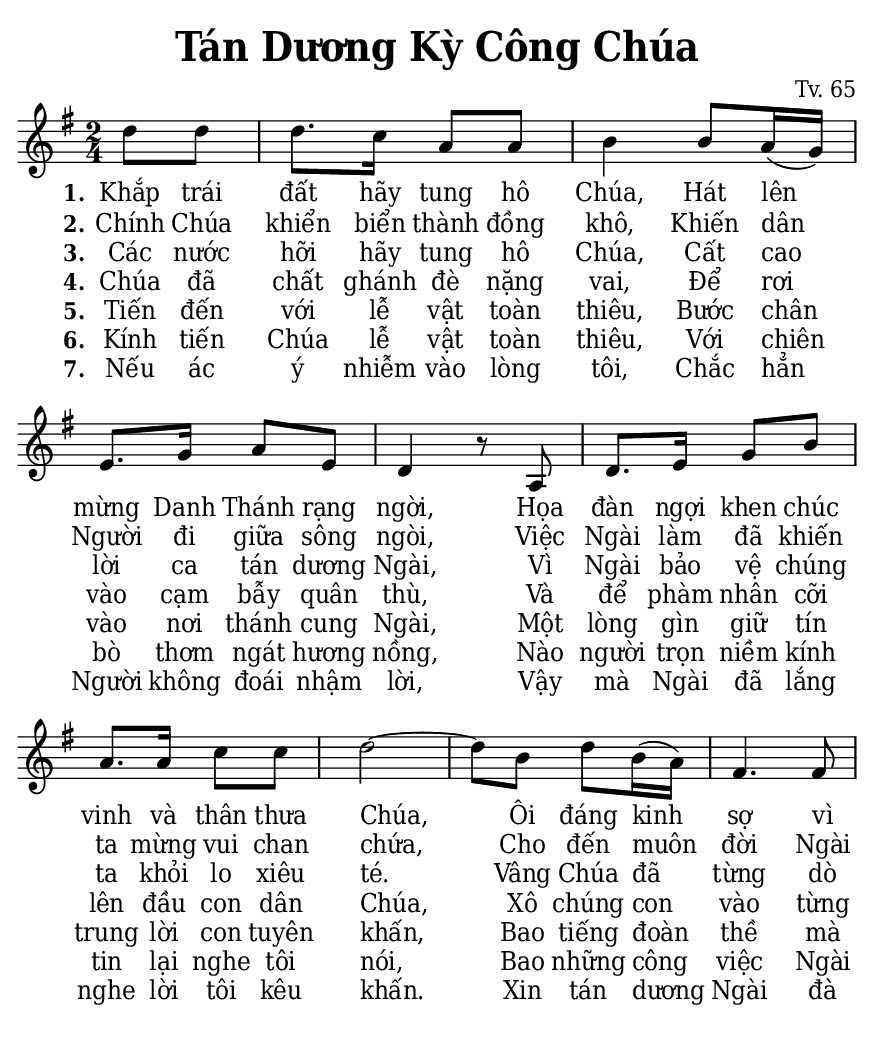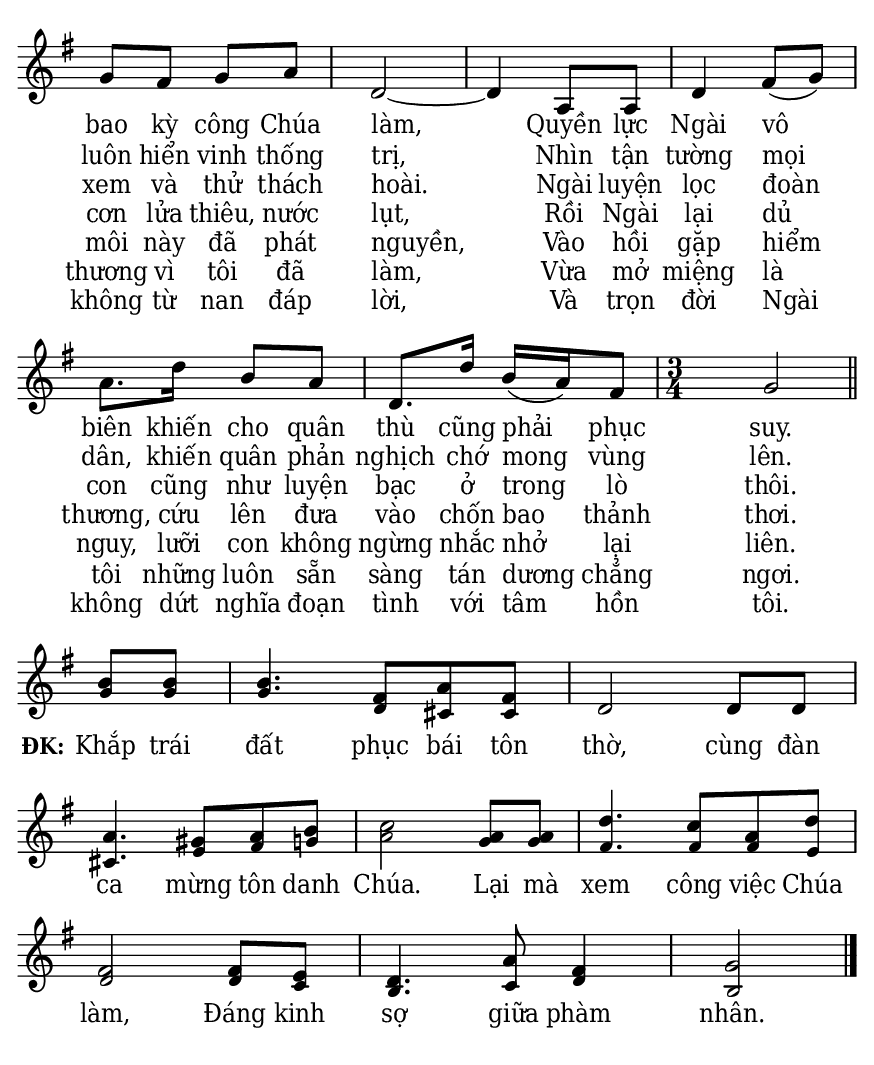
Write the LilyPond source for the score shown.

% Cài đặt chung\
\version "2.22.1"
\include "english.ly"

\header {
  title = \markup { \fontsize #1 "Tán Dương Kỳ Công Chúa" }
  composer = "Tv. 65"
  %arranger = "Lm. Kim Long"
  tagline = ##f
}

% Nhạc phiên khúc
nhacPhienKhucSop = \relative c'' {
  \partial 4 d8 d |
  d8. c16 a8 a |
  b4 b8 a16 (g) |
  e8. g16 a8 e |
  d4 r8 a |
  d8. e16 g8 b |
  a8. a16 c8 c |
  d2 ~ |
  d8 b d b16 (a) |
  fs4. fs8 |
  g8 fs g a |
  d,2 ~ |
  d4 a8 a |
  d4 fs8 (g) |
  a8. d16 b8 a |
  d,8. d'16 b (a) fs8 |
  
  \time 3/4
  g2 \bar "||"
  
  b8 b |
  b4. fs8 a fs |
  d2 d8 d |
  a'4. gs8 a b |
  c2 a8 a |
  d4. c8 a d |
  fs,2 fs8 e |
  d4. a'8 fs4 |
  g2 \bar "|."
}

nhacPhienKhucAlto = \relative c'' {
  r4 |
  R2*15
  
  \time 3/4
  r2
  g8 g |
  g4. d8 cs cs |
  d2 d8 d |
  cs4. e8 fs g |
  a2 g8 g |
  fs4. fs8 fs e |
  d2 d8 c |
  b4. c8 d4 |
  b2
}

% Lời phiên khúc
loiPhienKhucSop = \lyrics {
  <<
    {
      \set stanza = "1."
      Khắp trái đất hãy tung hô Chúa,
      Hát lên mừng Danh Thánh rạng ngời,
      Họa đàn ngợi khen chúc vinh
      và thân thưa Chúa,
      Ôi đáng kinh sợ vì bao kỳ công Chúa làm,
      Quyền lực Ngài vô biên
      khiến cho quân thù cũng phải phục suy.
    }
    \new Lyrics {
	    \set associatedVoice = "beSop"
	    \set stanza = "2."
	    Chính Chúa khiển biển thành đồng khô,
	    Khiến dân Người đi giữa sông ngòi,
	    Việc Ngài làm đã khiến ta mừng vui chan chứa,
	    Cho đến muôn đời Ngài luôn hiển vinh thống trị,
	    Nhìn tận tường mọi dân,
	    khiến quân phản nghịch chớ mong vùng lên.
    }
    \new Lyrics {
	    \set associatedVoice = "beSop"
	    \set stanza = "3."
	    Các nước hỡi hãy tung hô Chúa,
	    Cất cao lời ca tán dương Ngài,
	    Vì Ngài bảo vệ chúng ta khỏi lo xiêu té.
	    Vâng Chúa đã từng dò xem và thử thách hoài.
	    Ngài luyện lọc đoàn con
	    cũng như luyện bạc ở trong lò thôi.
    }
    \new Lyrics {
	    \set associatedVoice = "beSop"
	    \set stanza = "4."
	    Chúa đã chất ghánh đè nặng vai,
	    Để rơi vào cạm bẫy quân thù,
	    Và để phàm nhân cỡi lên đầu con dân Chúa,
	    Xô chúng con vào từng cơn lửa thiêu, nước lụt,
	    Rồi Ngài lại dủ thương,
	    cứu lên đưa vào chốn bao thảnh thơi.
    }
    \new Lyrics {
	    \set associatedVoice = "beSop"
	    \set stanza = "5."
	    Tiến đến với lễ vật toàn thiêu,
	    Bước chân vào nơi thánh cung Ngài,
	    Một lòng gìn giữ tín trung lời con tuyên khấn,
	    Bao tiếng đoàn thề mà môi này đã phát nguyền,
	    Vào hồi gặp hiểm nguy,
	    lưỡi con không ngừng nhắc nhở lại liên.
    }
    \new Lyrics {
	    \set associatedVoice = "beSop"
	    \set stanza = "6."
	    Kính tiến Chúa lễ vật toàn thiêu,
	    Với chiên bò thơm ngát hương nồng,
	    Nào người trọn niềm kính tin lại nghe tôi nói,
	    Bao những công việc Ngài thương vì tôi đã làm,
	    Vừa mở miệng là tôi
	    những luôn sẵn sàng tán dương chẳng ngơi.
    }
    \new Lyrics {
	    \set associatedVoice = "beSop"
	    \set stanza = "7."
	    Nếu ác ý nhiễm vào lòng tôi,
	    Chắc hẳn Người không đoái nhậm lời,
	    Vậy mà Ngài đã lắng nghe lời tôi kêu khấn.
	    Xin tán dương Ngài đà không từ nan đáp lời,
	    Và trọn đời
	    Ngài không dứt nghĩa đoạn tình với tâm hồn tôi.
    }
  >>
  \set stanza = "ĐK:"
  Khắp trái đất phục bái tôn thờ,
  cùng đàn ca mừng tôn danh Chúa.
  Lại mà xem công việc Chúa làm,
  Đáng kinh sợ giữa phàm nhân.
}

% Dàn trang
\paper {
  #(set-paper-size "a5")
  top-margin = 3\mm
  bottom-margin = 3\mm
  left-margin = 3\mm
  right-margin = 3\mm
  indent = #0
  #(define fonts
	 (make-pango-font-tree "Deja Vu Serif Condensed"
	 		       "Deja Vu Serif Condensed"
			       "Deja Vu Serif Condensed"
			       (/ 20 20)))
  print-page-number = ##f
  system-system-spacing = #'((basic-distance . 0.1)
                             (padding . 3))
  ragged-bottom = ##t
}

TongNhip = {
  \key g \major \time 2/4
  \set Timing.beamExceptions = #'()
  \set Timing.baseMoment = #(ly:make-moment 1/4)
}

% Đổi kích thước nốt cho bè phụ
notBePhu =
#(define-music-function (font-size music) (number? ly:music?)
   (for-some-music
     (lambda (m)
       (if (music-is-of-type? m 'rhythmic-event)
           (begin
             (set! (ly:music-property m 'tweaks)
                   (cons `(font-size . ,font-size)
                         (ly:music-property m 'tweaks)))
             #t)
           #f))
     music)
   music)

\score {
  \new ChoirStaff <<
    \new Staff \with {
        \consists "Merge_rests_engraver"
        printPartCombineTexts = ##f
      }
      <<
      \new Voice \TongNhip \partCombine 
        \nhacPhienKhucSop
        \notBePhu -1 { \nhacPhienKhucAlto }
      \new NullVoice = beSop \nhacPhienKhucSop
      \new Lyrics \lyricsto beSop \loiPhienKhucSop
      >>
  >>
  \layout {
    %\override Staff.TimeSignature.transparent = ##t
    \override Lyrics.LyricSpace.minimum-distance = #0.6
    \override Score.BarNumber.break-visibility = ##(#f #f #f)
    \override Score.SpacingSpanner.uniform-stretching = ##t
  } 
}
